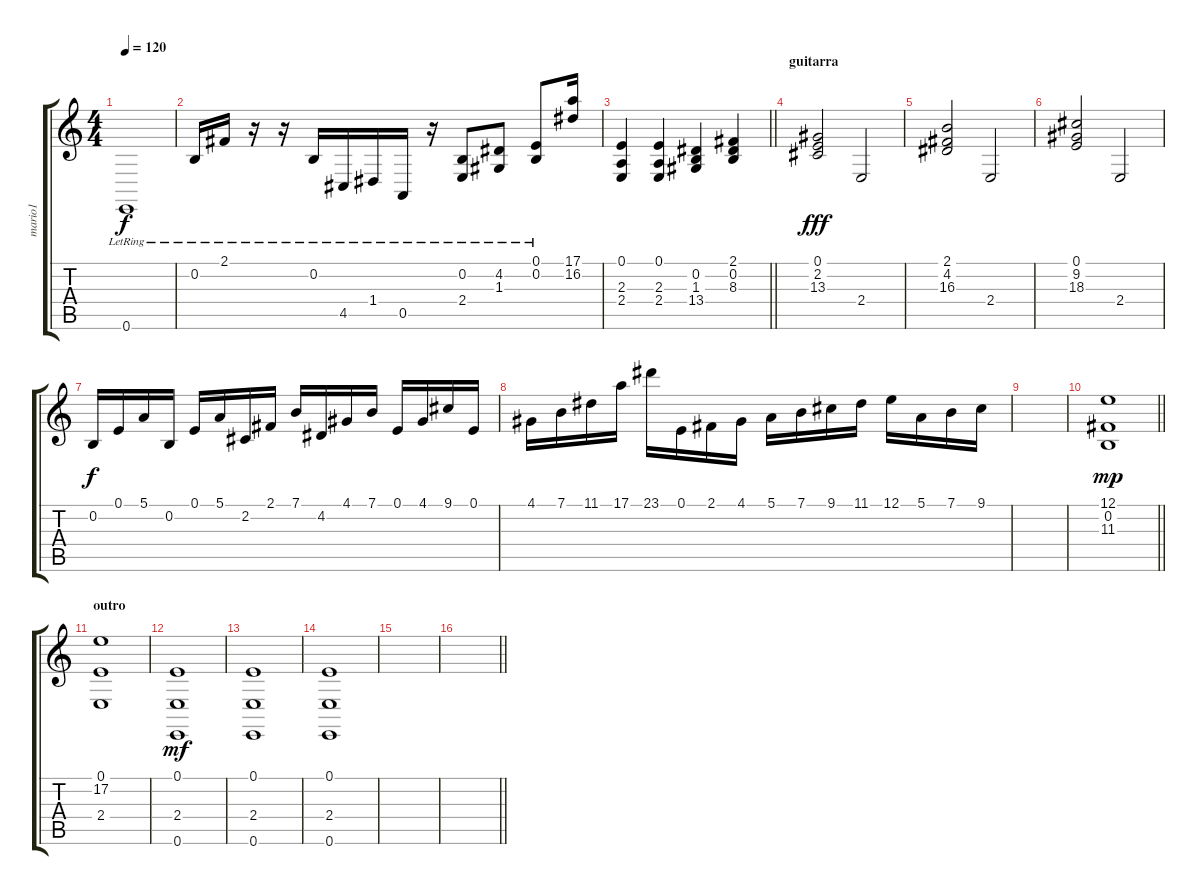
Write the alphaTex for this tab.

\track ("mario1" "mario1") {instrument acousticgrandpiano}
\staff {score tabs}
\tuning (E4 B3 G3 D3 A2 E2) {hide}
\ts (4 4)
\tempo 120
\clef g2
\ks c
0.6{lr}.1{dy f volume 16} |
0.2{lr}.16 2.1{lr}.16 r.16 r.16 0.2{lr}.16 4.5{lr}.16 1.4{lr}.16 0.5{lr}.16 r.16 (0.2{lr} 2.4{lr}).8 (4.2{lr} 1.3).8 (0.1 0.2{lr}).8 (17.1 16.2).16 |
\barLineRight lightlight
(0.1 2.3 2.4).4 (0.1 2.3 2.4).4 (0.2 1.3 13.4).4 (2.1 0.2 8.3).4{volume 13 instrument acousticgrandpiano} |
\section ("" "guitarra")
(0.1 2.2 13.3).2{dy fff} 2.4.2 |
(2.1 4.2 16.3).2 2.4.2 |
(0.1 9.2 18.3).2 2.4.2 |
0.2.16{dy f} 0.1.16 5.1.16 0.2.16 0.1.16 5.1.16 2.2.16 2.1.16 7.1.16 4.2.16 4.1.16 7.1.16 0.1.16 4.1.16 9.1.16 0.1.16 |
4.1.16 7.1.16 11.1.16 17.1.16 23.1.16 0.1.16 2.1.16 4.1.16 5.1.16 7.1.16 9.1.16 11.1.16 12.1.16 5.1.16 7.1.16 9.1.16 |
|
\barLineRight lightlight
(12.1 0.2 11.3).1{dy mp} |
\section ("" "outro")
(0.1 17.2 2.4).1 |
(0.1 2.4 0.6).1{dy mf} |
(0.1 2.4 0.6).1 |
(0.1 2.4 0.6).1 |
|
\barLineRight lightlight
